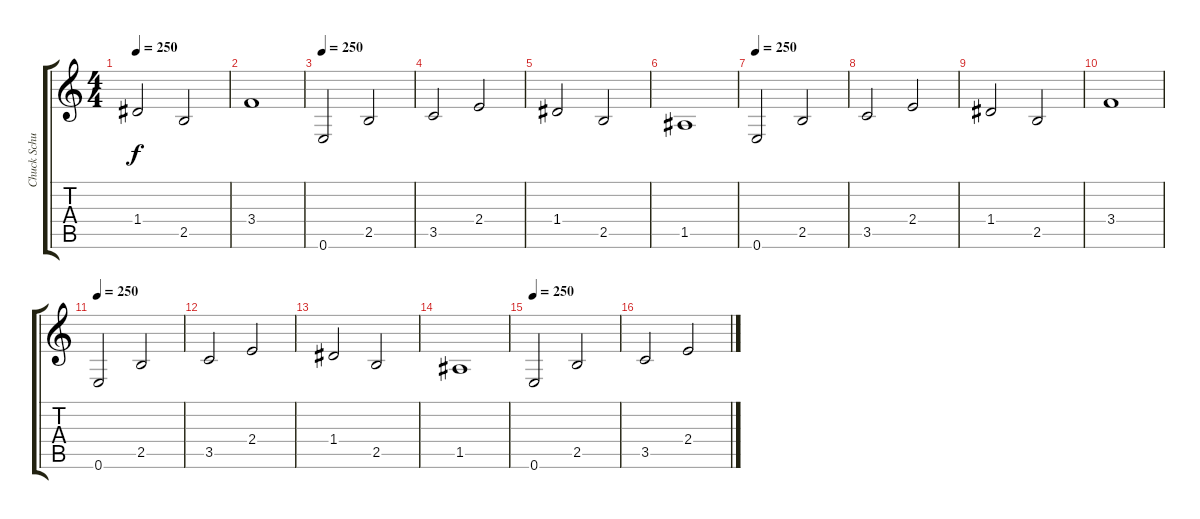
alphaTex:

\track ("Chuck Schuldiner" "Chuck Schu") {instrument distortionguitar}
\staff {score tabs}
\tuning (E4 B3 G3 D3 A2 E2) {hide}
\ts (4 4)
\tempo 250
\clef g2
\ks c
1.4.2{dy f} 2.5.2 |
3.4.1 |
\tempo 250
0.6.2 2.5.2 |
3.5.2 2.4.2 |
1.4.2 2.5.2 |
1.5.1 |
\tempo 250
0.6.2 2.5.2 |
3.5.2 2.4.2 |
1.4.2 2.5.2 |
3.4.1 |
\tempo 250
0.6.2 2.5.2 |
3.5.2 2.4.2 |
1.4.2 2.5.2 |
1.5.1 |
\tempo 250
0.6.2 2.5.2 |
3.5.2 2.4.2
